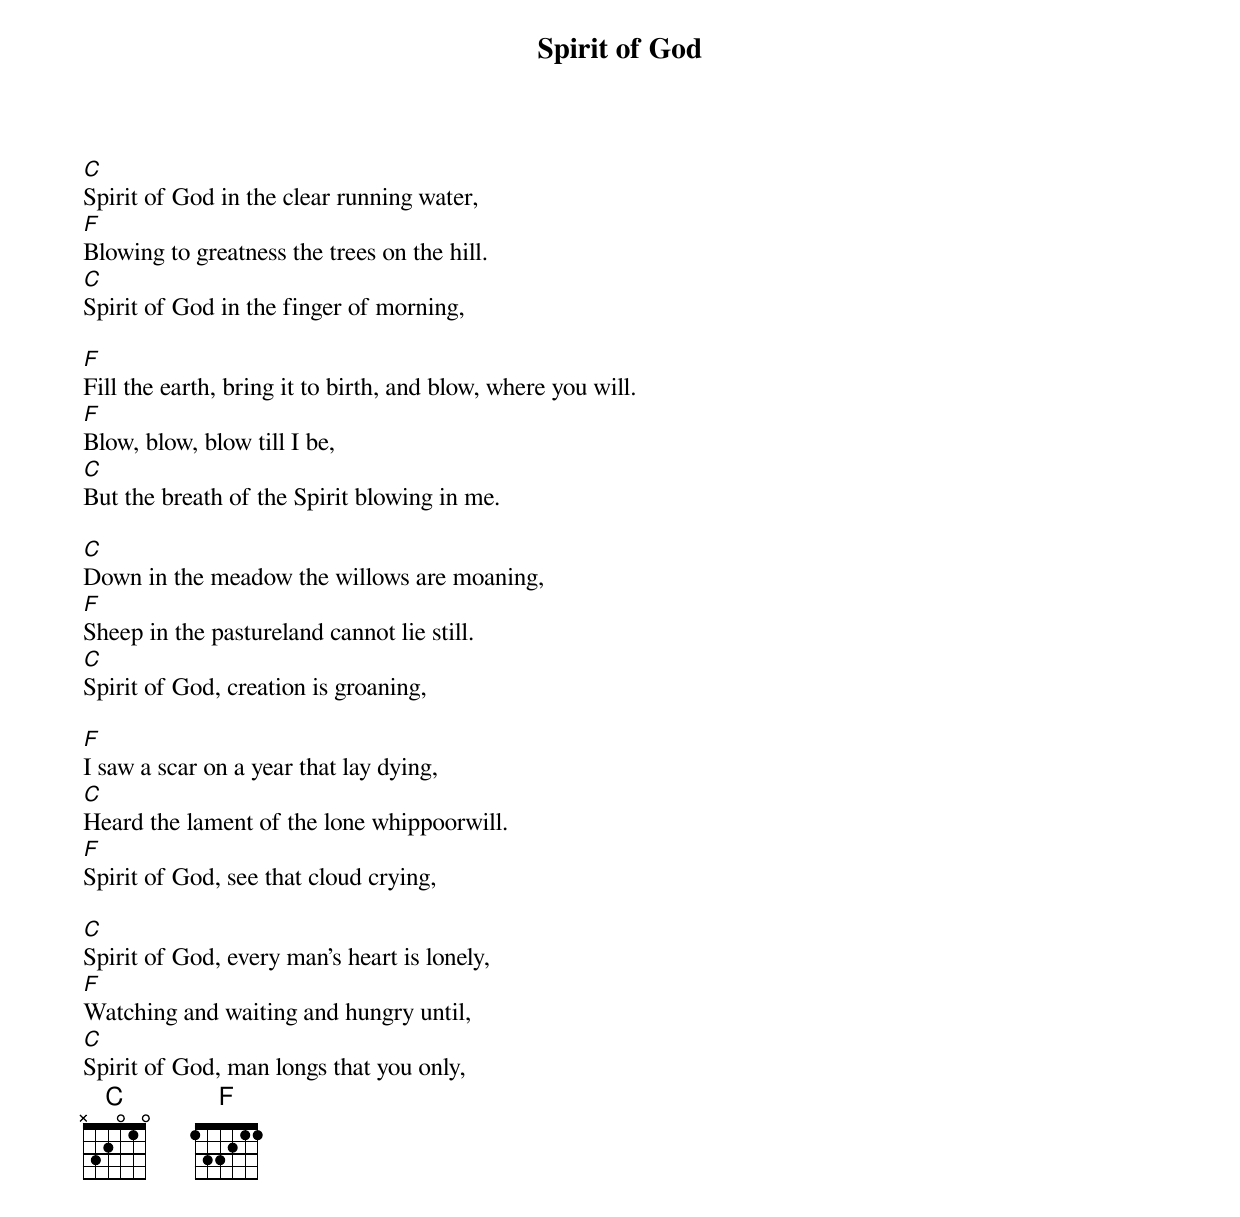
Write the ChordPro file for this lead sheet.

{title: Spirit of God}
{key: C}

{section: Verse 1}
[C]Spirit of God in the clear running water,
[F]Blowing to greatness the trees on the hill.
[C]Spirit of God in the finger of morning,

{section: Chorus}
[F]Fill the earth, bring it to birth, and blow, where you will.
[F]Blow, blow, blow till I be,
[C]But the breath of the Spirit blowing in me.

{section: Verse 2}
[C]Down in the meadow the willows are moaning,
[F]Sheep in the pastureland cannot lie still.
[C]Spirit of God, creation is groaning,

{{section: Verse 3}
[F]I saw a scar on a year that lay dying,
[C]Heard the lament of the lone whippoorwill.
[F]Spirit of God, see that cloud crying,

{{section: Verse 4}
[C]Spirit of God, every man's heart is lonely,
[F]Watching and waiting and hungry until,
[C]Spirit of God, man longs that you only,
